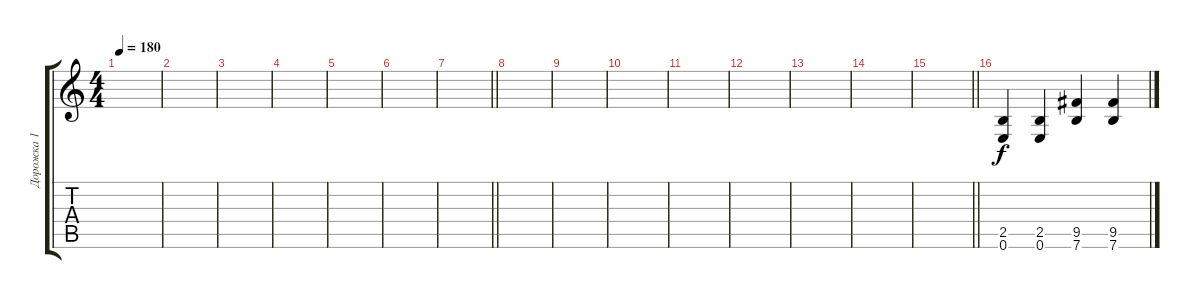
\track ("Дорожка 1" "Дорожка 1") {instrument distortionguitar}
\staff {score tabs}
\tuning (E4 B3 G3 D3 A2 E2) {hide}
\ts (4 4)
\tempo 180
\clef g2
\ks c
|
|
|
|
|
|
\barLineRight lightlight
|
|
|
|
|
|
|
|
\barLineRight lightlight
|
(2.5 0.6).4 (2.5 0.6).4 (9.5 7.6).4 (9.5 7.6).4
